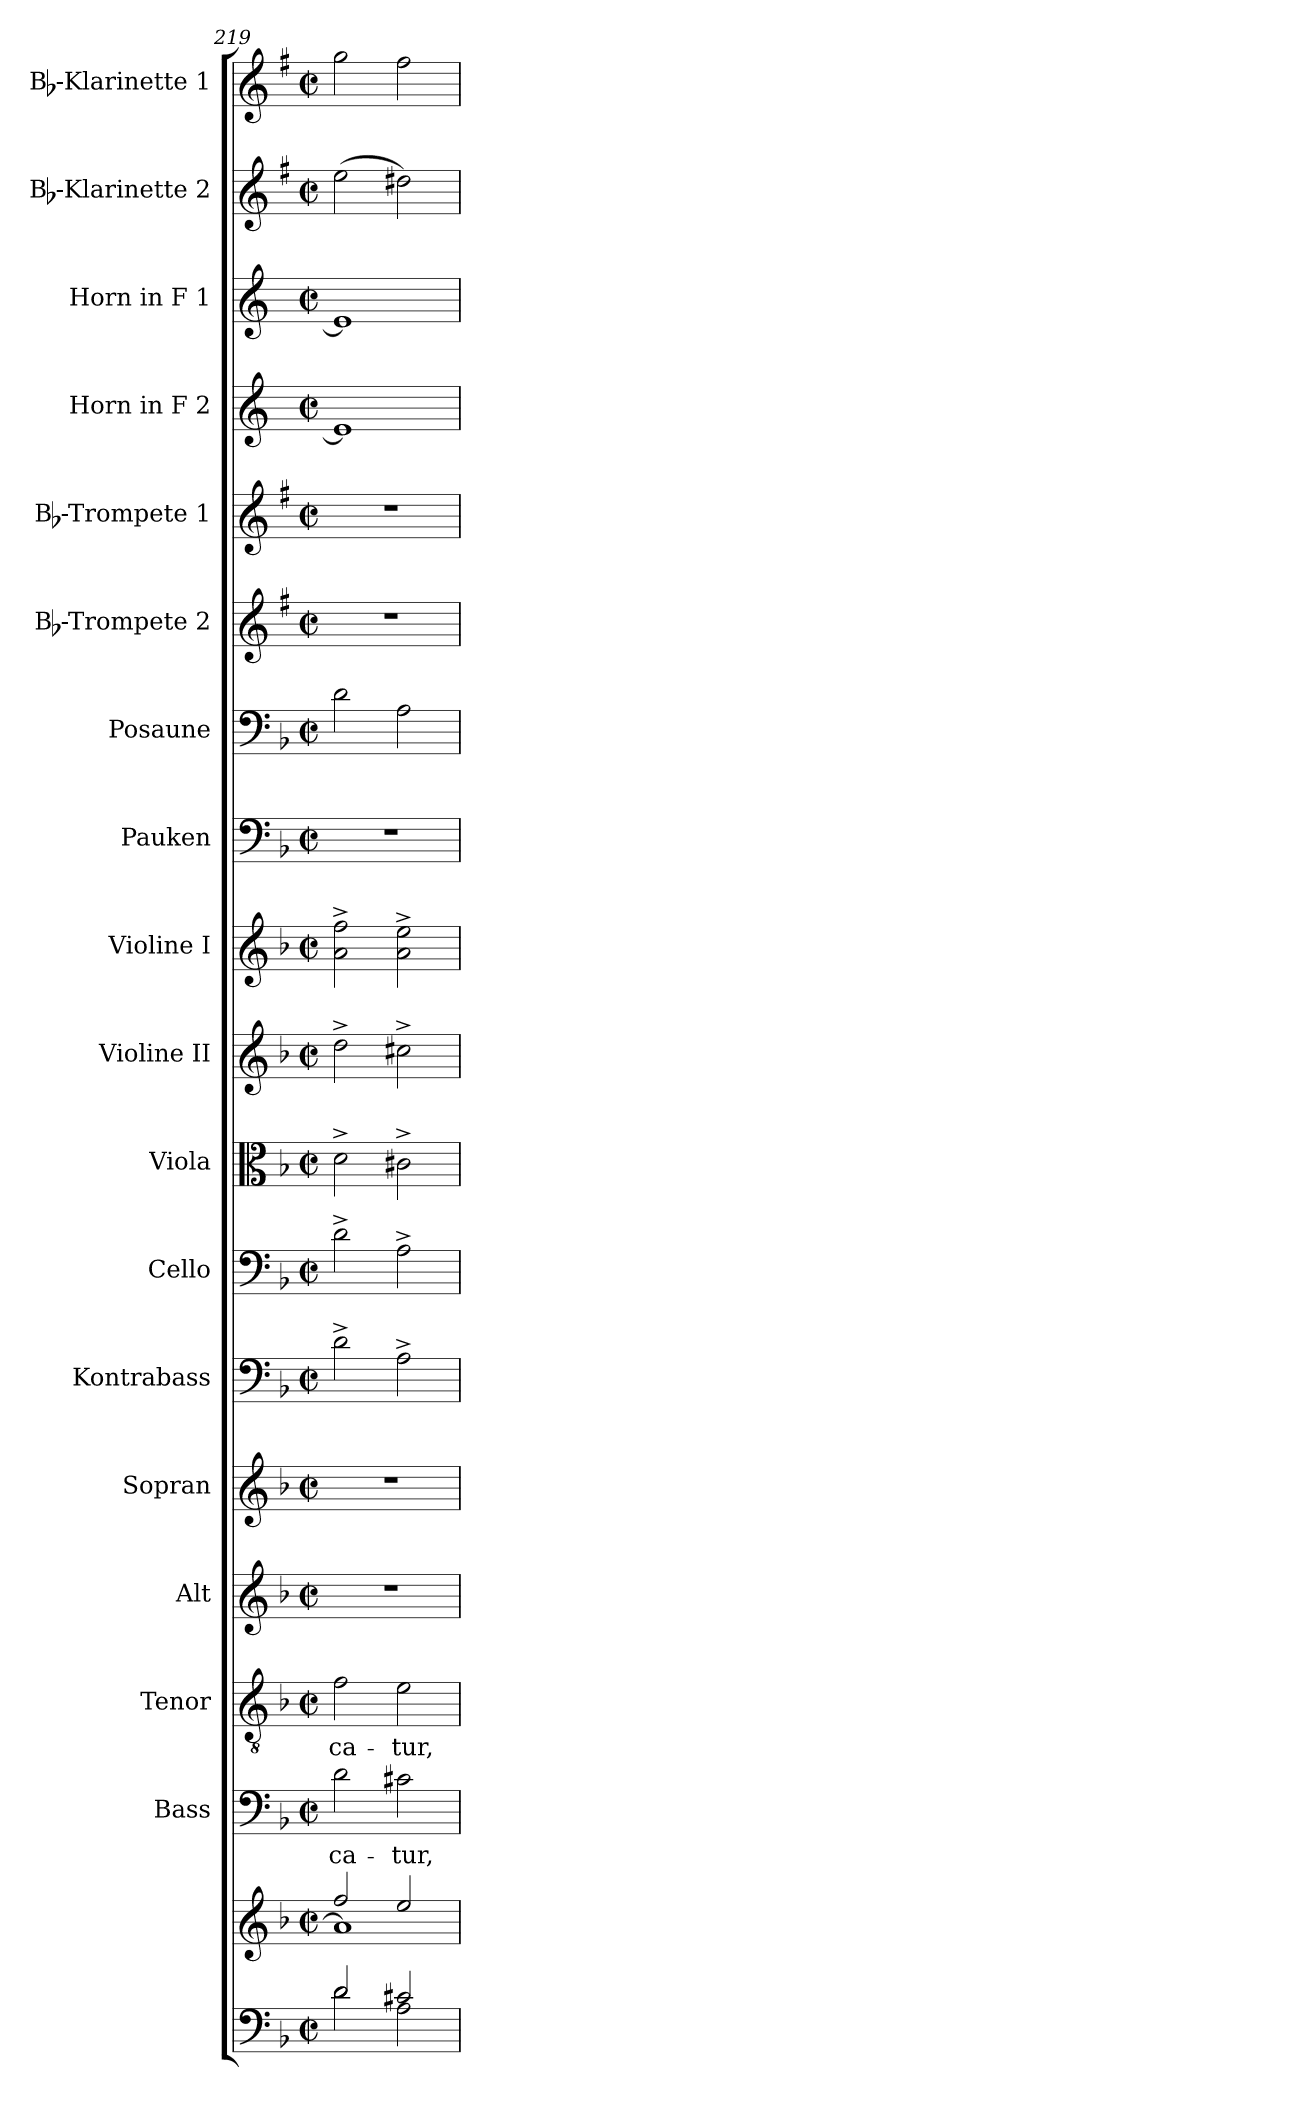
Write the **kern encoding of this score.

**kern	**kern	**kern	**text	**kern	**text	**kern	**kern	**kern	**kern	**kern	**kern	**kern	**kern	**kern	**kern	**kern	**kern	**kern	**kern	**kern
*part18	*part18	*part17	*part17	*part16	*part16	*part15	*part14	*part13	*part12	*part11	*part10	*part9	*part8	*part7	*part6	*part5	*part4	*part3	*part2	*part1
*staff19	*staff18	*staff17	*staff17	*staff16	*staff16	*staff15	*staff14	*staff13	*staff12	*staff11	*staff10	*staff9	*staff8	*staff7	*staff6	*staff5	*staff4	*staff3	*staff2	*staff1
*	*	*I"Bass	*	*I"Tenor	*	*I"Alt	*I"Sopran	*I"Kontrabass	*I"Cello	*I"Viola	*I"Violine II	*I"Violine I	*I"Pauken	*I"Posaune	*I"Bb-Trompete 2	*I"Bb-Trompete 1	*I"Horn in F 2	*I"Horn in F 1	*I"Bb-Klarinette 2	*I"Bb-Klarinette 1
*	*	*I'B.	*	*I'T.	*	*I'A.	*I'S.	*I'Kb.	*	*I'Vla.	*I'Vl. II	*I'Vl. I	*I'Pk.	*I'Pos.	*I'Bb Trp. 2	*I'Bb Trp. 1	*	*	*I'Bb Kl. 2	*I'Bb Kl. 1
*clefF4	*clefG2	*clefF4	*	*clefGv2	*	*clefG2	*clefG2	*clefF4	*clefF4	*clefC3	*clefG2	*clefG2	*clefF4	*clefF4	*clefG2	*clefG2	*clefG2	*clefG2	*clefG2	*clefG2
*	*	*	*	*	*	*	*	*ITrd7c12	*	*	*	*	*	*	*ITrd1c2	*ITrd1c2	*ITrd4c7	*ITrd4c7	*ITrd1c2	*ITrd1c2
*k[b-]	*k[b-]	*k[b-]	*	*k[b-]	*	*k[b-]	*k[b-]	*k[b-]	*k[b-]	*k[b-]	*k[b-]	*k[b-]	*k[b-]	*k[b-]	*k[b-]	*k[b-]	*k[b-]	*k[b-]	*k[b-]	*k[b-]
*F:	*F:	*F:	*	*F:	*	*F:	*F:	*F:	*F:	*F:	*F:	*F:	*F:	*F:	*F:	*F:	*F:	*F:	*F:	*F:
*M2/2	*M2/2	*M2/2	*	*M2/2	*	*M2/2	*M2/2	*M2/2	*M2/2	*M2/2	*M2/2	*M2/2	*M2/2	*M2/2	*M2/2	*M2/2	*M2/2	*M2/2	*M2/2	*M2/2
*met(c|)	*met(c|)	*met(c|)	*	*met(c|)	*	*met(c|)	*met(c|)	*met(c|)	*met(c|)	*met(c|)	*met(c|)	*met(c|)	*met(c|)	*met(c|)	*met(c|)	*met(c|)	*met(c|)	*met(c|)	*met(c|)	*met(c|)
=219	=219	=219	=219	=219	=219	=219	=219	=219	=219	=219	=219	=219	=219	=219	=219	=219	=219	=219	=219	=219
*^	*^	*	*	*	*	*	*	*	*	*	*	*	*	*	*	*	*	*	*	*
!	!	!	!	!	!LO:LY:b	!	!LO:LY:b	!	!	!	!	!	!	!	!	!	!	!	!	!	!	!
2d/	2d\	2ff/	1a]	2d\	-ca-	2f\	-ca-	1r	1r	2D^>\	2d^>\	2d^>\	2dd^>\	2a\^> 2ff\^>	1r	2d\	1r	1r	1A]	1A]	(>2dd\	2ff\
!	!	!	!	!	!LO:LY:b	!	!LO:LY:b	!	!	!	!	!	!	!	!	!	!	!	!	!	!	!
2c#X/	2A\	2ee/	.	2c#X\	-tur,	2e\	-tur,	.	.	2AA^>\	2A^>\	2c#X^>\	2cc#X^>\	2a\^> 2ee\^>	.	2A\	.	.	.	.	2cc#X\)	2ee\
*v	*v	*	*	*	*	*	*	*	*	*	*	*	*	*	*	*	*	*	*	*	*	*
*	*v	*v	*	*	*	*	*	*	*	*	*	*	*	*	*	*	*	*	*	*	*
=	=	=	=	=	=	=	=	=	=	=	=	=	=	=	=	=	=	=	=	=
*-	*-	*-	*-	*-	*-	*-	*-	*-	*-	*-	*-	*-	*-	*-	*-	*-	*-	*-	*-	*-
